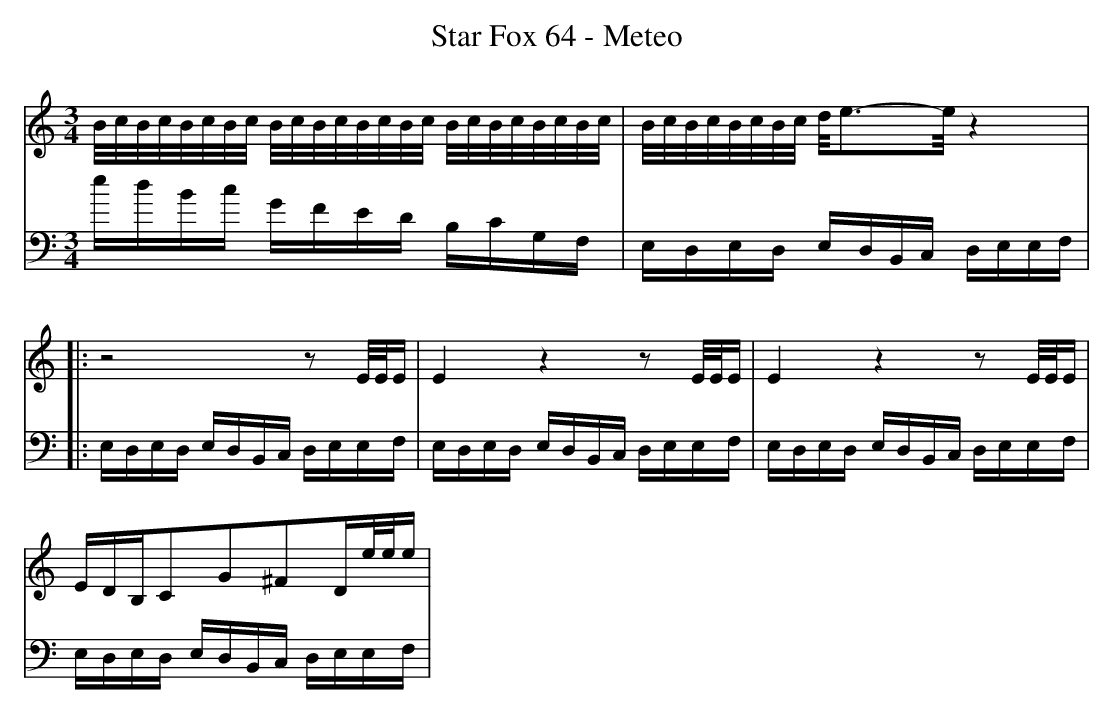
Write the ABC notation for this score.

X:1
T:Star Fox 64 - Meteo
M:3/4
L:1/32
V:T treble
V:B bass
K:C
[V:T] BcBcBcBc BcBcBcBc BcBcBcBc | BcBcBcBc de6-e z8 |
[V:B] e2d2B2c2 G2F2E2D2 B,2C2G,2F,2 | E,2D,2E,2D,2 E,2D,2B,,2C,2 D,2E,2E,2F,2 |
[V:T] |: z16 z4 EEE2 | E8 z8 z4 EEE2 | E8 z8 z4 EEE2 |
[V:B] |: E,2D,2E,2D,2 E,2D,2B,,2C,2 D,2E,2E,2F,2 | E,2D,2E,2D,2 E,2D,2B,,2C,2 D,2E,2E,2F,2 | E,2D,2E,2D,2 E,2D,2B,,2C,2 D,2E,2E,2F,2 |
[V:T] E2D2B,2C4G4^F4D2eee2 |
[V:B] E,2D,2E,2D,2 E,2D,2B,,2C,2 D,2E,2E,2F,2 |
